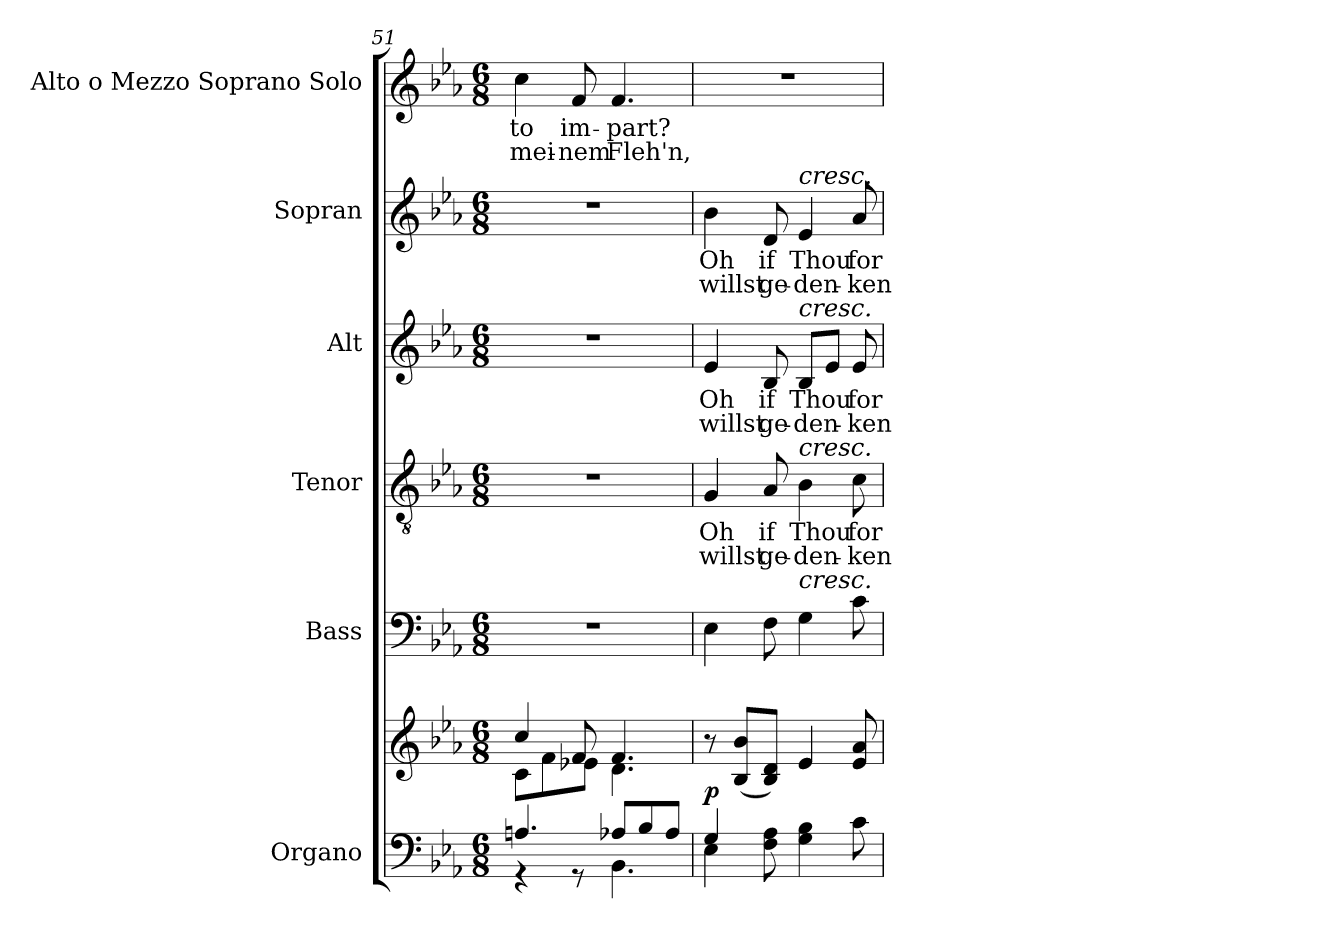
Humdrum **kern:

**kern	**kern	**dynam	**kern	**kern	**text	**text	**kern	**text	**text	**kern	**text	**text	**kern	**text	**text
*part6	*part6	*part6	*part5	*part4	*part4	*part4	*part3	*part3	*part3	*part2	*part2	*part2	*part1	*part1	*part1
*staff7	*staff6	*staff6/7	*staff5	*staff4	*staff4	*staff4	*staff3	*staff3	*staff3	*staff2	*staff2	*staff2	*staff1	*staff1	*staff1
*I"Organo	*	*	*I"Bass	*I"Tenor	*	*	*I"Alt	*	*	*I"Sopran	*	*	*I"Alto o Mezzo Soprano Solo	*	*
*	*	*	*I'B	*I'T	*	*	*I'A	*	*	*I'S	*	*	*I'S o l o	*	*
!!LO:PB:g=z
*clefF4	*clefG2	*	*clefF4	*clefGv2	*	*	*clefG2	*	*	*clefG2	*	*	*clefG2	*	*
*k[b-e-a-]	*k[b-e-a-]	*	*k[b-e-a-]	*k[b-e-a-]	*	*	*k[b-e-a-]	*	*	*k[b-e-a-]	*	*	*k[b-e-a-]	*	*
*E-:	*E-:	*	*E-:	*E-:	*	*	*E-:	*	*	*E-:	*	*	*E-:	*	*
*M6/8	*M6/8	*	*M6/8	*M6/8	*	*	*M6/8	*	*	*M6/8	*	*	*M6/8	*	*
=51	=51	=51	=51	=51	=51	=51	=51	=51	=51	=51	=51	=51	=51	=51	=51
*^	*^	*	*	*	*	*	*	*	*	*	*	*	*	*	*
4.An/	4r	4cc/	8c\L	.	2.r	2.r	.	.	2.r	.	.	2.r	.	.	4cc\	to	mei-
.	.	.	8f\	.	.	.	.	.	.	.	.	.	.	.	.	.	.
.	8r	8f/	8e-X\J	.	.	.	.	.	.	.	.	.	.	.	8f/	im-	-nem
8A-X/L	4.BB-\	4.f/	4.d\	.	.	.	.	.	.	.	.	.	.	.	4.f/	-part?	Fleh'n,
8B-/	.	.	.	.	.	.	.	.	.	.	.	.	.	.	.	.	.
8A-/J	.	.	.	.	.	.	.	.	.	.	.	.	.	.	.	.	.
*	*	*v	*v	*	*	*	*	*	*	*	*	*	*	*	*	*	*
=52	=52	=52	=52	=52	=52	=52	=52	=52	=52	=52	=52	=52	=52	=52	=52	=52
!	!	!	!LO:DY:a=2	!	!	!	!	!	!	!	!	!	!	!	!	!
4G/	4E-\	8r	p	4E-\	4G/	Oh	willst	4e-/	Oh	willst	4b-\	Oh	willst	2.r	.	.
.	.	(8B-/ 8b-/L	.	.	.	.	.	.	.	.	.	.	.	.	.	.
2rFyy	8F\ 8A-\	8B-/ 8d/J)	.	8F\	8A-/	if	ge-	8B-/	if	ge-	8d/	if	ge-	.	.	.
!	!	!	!	!	!	!	!	!	!	!	!LO:TX:a:i:t=cresc.	!	!	!	!	!
!	!	!	!	!	!	!	!	!LO:TX:a:i:t=cresc.	!	!	!	!	!	!	!	!
!	!	!	!	!	!LO:TX:a:i:t=cresc.	!	!	!	!	!	!	!	!	!	!	!
!	!	!	!	!LO:TX:a:i:t=cresc.	!	!	!	!	!	!	!	!	!	!	!	!
.	4G\ 4B-\	4e-/	.	4G\	4B-\	Thou	-den-	8B-/L	Thou	-den-	4e-/	Thou	-den-	.	.	.
.	.	.	.	.	.	.	.	8e-/J	.	.	.	.	.	.	.	.
.	8c\	8e-/ 8a-/	.	8c\	8c\	for-	-ken	8e-/	for-	-ken	8a-/	for-	-ken	.	.	.
*v	*v	*	*	*	*	*	*	*	*	*	*	*	*	*	*	*
=	=	=	=	=	=	=	=	=	=	=	=	=	=	=	=
*-	*-	*-	*-	*-	*-	*-	*-	*-	*-	*-	*-	*-	*-	*-	*-
